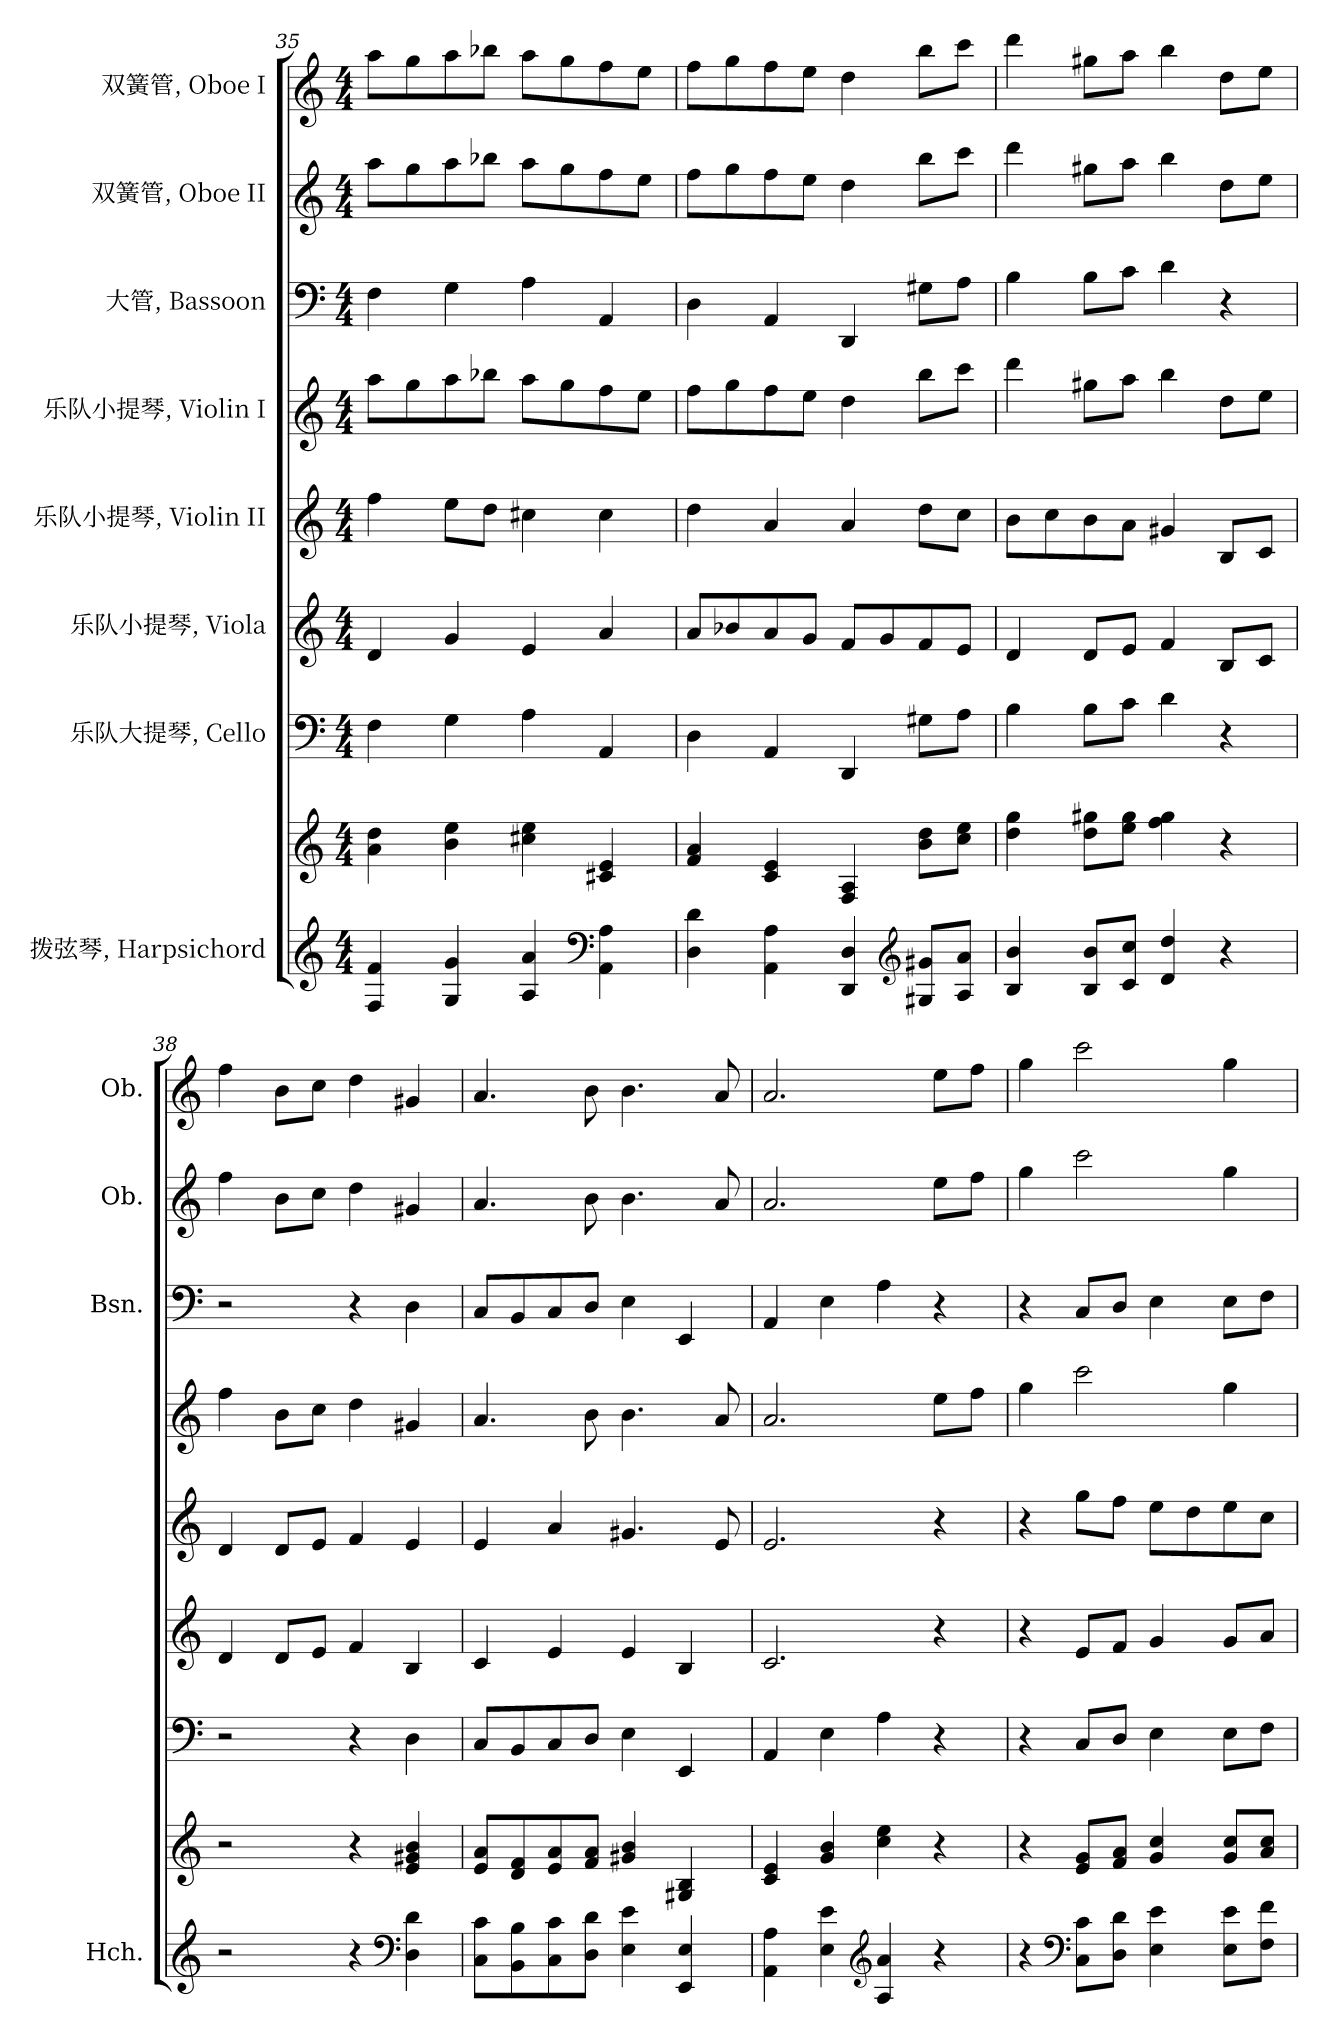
**kern	**kern	**kern	**kern	**kern	**kern	**kern	**kern	**kern
*part8	*part8	*part7	*part6	*part5	*part4	*part3	*part2	*part1
*staff9	*staff8	*staff7	*staff6	*staff5	*staff4	*staff3	*staff2	*staff1
*I"拨弦琴, Harpsichord	*	*I"乐队大提琴, Cello	*I"乐队小提琴, Viola	*I"乐队小提琴, Violin II	*I"乐队小提琴, Violin I	*I"大管, Bassoon	*I"双簧管, Oboe II	*I"双簧管, Oboe I
*I'Hch.	*	*	*	*	*	*I'Bsn.	*I'Ob.	*I'Ob.
*clefG2	*clefG2	*clefF4	*clefG2	*clefG2	*clefG2	*clefF4	*clefG2	*clefG2
*k[]	*k[]	*k[]	*k[]	*k[]	*k[]	*k[]	*k[]	*k[]
*M4/4	*M4/4	*M4/4	*M4/4	*M4/4	*M4/4	*M4/4	*M4/4	*M4/4
=35	=35	=35	=35	=35	=35	=35	=35	=35
4F/ 4f/	4a\ 4dd\	4F\	4d/	4ff\	8aa\L	4F\	8aa\L	8aa\L
.	.	.	.	.	8gg\	.	8gg\	8gg\
4G/ 4g/	4b\ 4ee\	4G\	4g/	8ee\L	8aa\	4G\	8aa\	8aa\
.	.	.	.	8dd\J	8bb-X\J	.	8bb-X\J	8bb-X\J
4A/ 4a/	4cc#X\ 4ee\	4A\	4e/	4cc#X\	8aa\L	4A\	8aa\L	8aa\L
.	.	.	.	.	8gg\	.	8gg\	8gg\
*clefF4	*	*	*	*	*	*	*	*
4AA\ 4A\	4c#X/ 4e/	4AA/	4a/	4cc#\	8ff\	4AA/	8ff\	8ff\
.	.	.	.	.	8ee\J	.	8ee\J	8ee\J
!!LO:PB:g=z
=36	=36	=36	=36	=36	=36	=36	=36	=36
4D\ 4d\	4f/ 4a/	4D\	8a/L	4dd\	8ff\L	4D\	8ff\L	8ff\L
.	.	.	8b-X/	.	8gg\	.	8gg\	8gg\
4AA\ 4A\	4c/ 4e/	4AA/	8a/	4a/	8ff\	4AA/	8ff\	8ff\
.	.	.	8g/J	.	8ee\J	.	8ee\J	8ee\J
4DD/ 4D/	4F/ 4A/	4DD/	8f/L	4a/	4dd\	4DD/	4dd\	4dd\
.	.	.	8g/	.	.	.	.	.
*clefG2	*	*	*	*	*	*	*	*
8G#X/ 8g#X/L	8b\ 8dd\L	8G#X\L	8f/	8dd\L	8bb\L	8G#X\L	8bb\L	8bb\L
8A/ 8a/J	8cc\ 8ee\J	8A\J	8e/J	8cc\J	8ccc\J	8A\J	8ccc\J	8ccc\J
=37	=37	=37	=37	=37	=37	=37	=37	=37
4B/ 4b/	4dd\ 4gg\	4B\	4d/	8b\L	4ddd\	4B\	4ddd\	4ddd\
.	.	.	.	8cc\	.	.	.	.
8B/ 8b/L	8dd\ 8gg#X\L	8B\L	8d/L	8b\	8gg#X\L	8B\L	8gg#X\L	8gg#X\L
8c/ 8cc/J	8ee\ 8gg#\J	8c\J	8e/J	8a\J	8aa\J	8c\J	8aa\J	8aa\J
4d/ 4dd/	4ff\ 4gg#\	4d\	4f/	4g#X/	4bb\	4d\	4bb\	4bb\
4r	4r	4r	8B/L	8B/L	8dd\L	4r	8dd\L	8dd\L
.	.	.	8c/J	8c/J	8ee\J	.	8ee\J	8ee\J
=38	=38	=38	=38	=38	=38	=38	=38	=38
2r	2r	2r	4d/	4d/	4ff\	2r	4ff\	4ff\
.	.	.	8d/L	8d/L	8b\L	.	8b\L	8b\L
.	.	.	8e/J	8e/J	8cc\J	.	8cc\J	8cc\J
4r	4r	4r	4f/	4f/	4dd\	4r	4dd\	4dd\
*clefF4	*	*	*	*	*	*	*	*
4D\ 4d\	4e/ 4g#X/ 4b/	4D\	4B/	4e/	4g#X/	4D\	4g#X/	4g#X/
=39	=39	=39	=39	=39	=39	=39	=39	=39
8C\ 8c\L	8e/ 8a/L	8C/L	4c/	4e/	4.a/	8C/L	4.a/	4.a/
8BB\ 8B\	8d/ 8f/	8BB/	.	.	.	8BB/	.	.
8C\ 8c\	8e/ 8a/	8C/	4e/	4a/	.	8C/	.	.
8D\ 8d\J	8f/ 8a/J	8D/J	.	.	8b\	8D/J	8b\	8b\
4E\ 4e\	4g#X/ 4b/	4E\	4e/	4.g#X/	4.b\	4E\	4.b\	4.b\
4EE/ 4E/	4G#X/ 4B/	4EE/	4B/	.	.	4EE/	.	.
.	.	.	.	8e/	8a/	.	8a/	8a/
!!LO:PB:g=z
=40	=40	=40	=40	=40	=40	=40	=40	=40
4AA\ 4A\	4c/ 4e/	4AA/	2.c/	2.e/	2.a/	4AA/	2.a/	2.a/
4E\ 4e\	4g/ 4b/	4E\	.	.	.	4E\	.	.
*clefG2	*	*	*	*	*	*	*	*
4A/ 4a/	4cc\ 4ee\	4A\	.	.	.	4A\	.	.
4r	4r	4r	4r	4r	8ee\L	4r	8ee\L	8ee\L
.	.	.	.	.	8ff\J	.	8ff\J	8ff\J
=41	=41	=41	=41	=41	=41	=41	=41	=41
4r	4r	4r	4r	4r	4gg\	4r	4gg\	4gg\
*clefF4	*	*	*	*	*	*	*	*
8C\ 8c\L	8e/ 8g/L	8C/L	8e/L	8gg\L	2ccc\	8C/L	2ccc\	2ccc\
8D\ 8d\J	8f/ 8a/J	8D/J	8f/J	8ff\J	.	8D/J	.	.
4E\ 4e\	4g/ 4cc/	4E\	4g/	8ee\L	.	4E\	.	.
.	.	.	.	8dd\	.	.	.	.
8E\ 8e\L	8g/ 8cc/L	8E\L	8g/L	8ee\	4gg\	8E\L	4gg\	4gg\
8F\ 8f\J	8a/ 8cc/J	8F\J	8a/J	8cc\J	.	8F\J	.	.
=	=	=	=	=	=	=	=	=
*-	*-	*-	*-	*-	*-	*-	*-	*-
